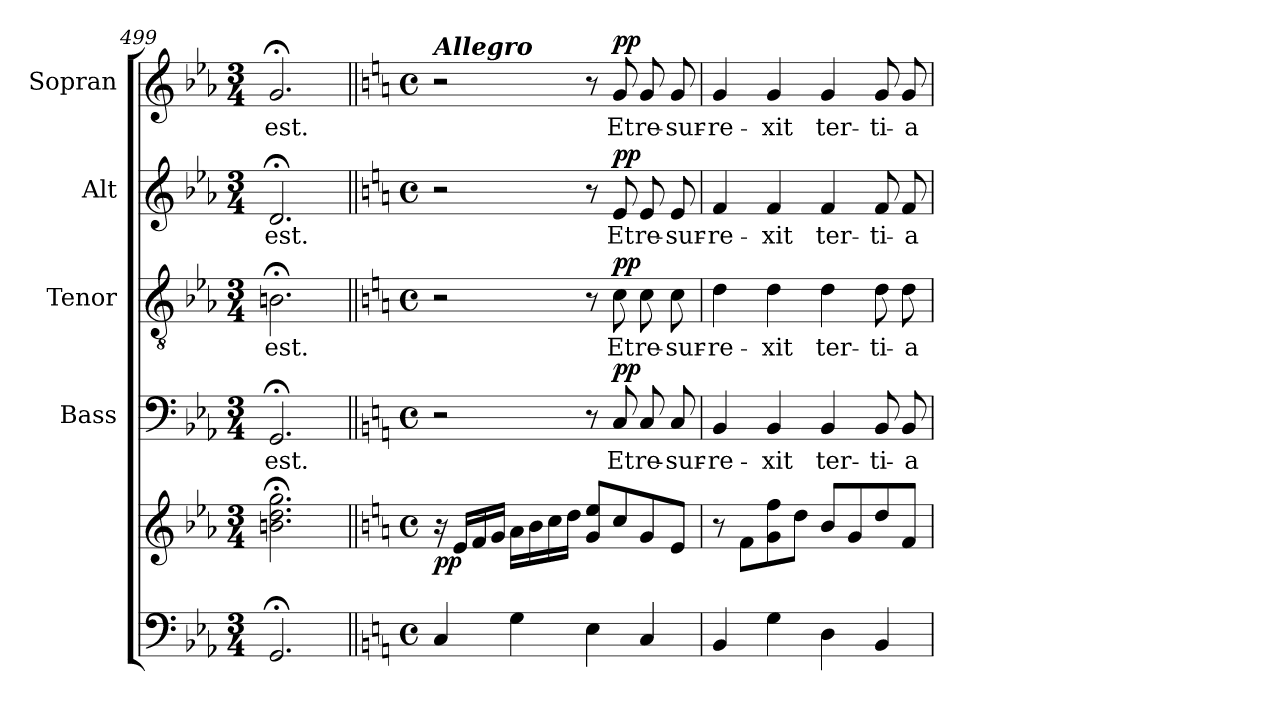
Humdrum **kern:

**kern	**kern	**dynam	**kern	**text	**dynam	**kern	**text	**dynam	**kern	**text	**dynam	**kern	**text	**dynam
*part5	*part5	*part5	*part4	*part4	*part4	*part3	*part3	*part3	*part2	*part2	*part2	*part1	*part1	*part1
*staff6	*staff5	*staff5/6	*staff4	*staff4	*staff4	*staff3	*staff3	*staff3	*staff2	*staff2	*staff2	*staff1	*staff1	*staff1
*	*	*	*I"Bass	*	*	*I"Tenor	*	*	*I"Alt	*	*	*I"Sopran	*	*
*	*	*	*I'B.	*	*	*I'T.	*	*	*I'A.	*	*	*I'S.	*	*
*clefF4	*clefG2	*	*clefF4	*	*	*clefGv2	*	*	*clefG2	*	*	*clefG2	*	*
*k[b-e-a-]	*k[b-e-a-]	*	*k[b-e-a-]	*	*	*k[b-e-a-]	*	*	*k[b-e-a-]	*	*	*k[b-e-a-]	*	*
*E-:	*E-:	*	*E-:	*	*	*E-:	*	*	*E-:	*	*	*E-:	*	*
*M3/4	*M3/4	*	*M3/4	*	*	*M3/4	*	*	*M3/4	*	*	*M3/4	*	*
=499	=499	=499	=499	=499	=499	=499	=499	=499	=499	=499	=499	=499	=499	=499
!	!	!	!	!LO:LY:b	!	!	!LO:LY:b	!	!	!LO:LY:b	!	!	!LO:LY:b	!
2.GG;</	2.bn\;< 2.dd\;< 2.gg\;<	.	2.GG;</	est.	.	2.Bn;<\	est.	.	2.d;</	est.	.	2.g;</	est.	.
!!LO:PB:g=z
=500||	=500||	=500||	=500||	=500||	=500||	=500||	=500||	=500||	=500||	=500||	=500||	=500||	=500||	=500||
*k[]	*k[]	*	*k[]	*	*	*k[]	*	*	*k[]	*	*	*k[]	*	*
*C:	*C:	*	*C:	*	*	*C:	*	*	*C:	*	*	*C:	*	*
*M4/4	*M4/4	*	*M4/4	*	*	*M4/4	*	*	*M4/4	*	*	*M4/4	*	*
*met(c)	*met(c)	*	*met(c)	*	*	*met(c)	*	*	*met(c)	*	*	*met(c)	*	*
!	!	!	!	!	!	!	!	!	!	!	!	!LO:TX:a:Bi:t=Allegro	!	!
!	!	!LO:DY:b	!	!	!	!	!	!	!	!	!	!	!	!
4C/	16r	pp	2r	.	.	2r	.	.	2r	.	.	2r	.	.
.	16e/LL	.	.	.	.	.	.	.	.	.	.	.	.	.
.	16f/	.	.	.	.	.	.	.	.	.	.	.	.	.
.	16g/JJ	.	.	.	.	.	.	.	.	.	.	.	.	.
4G\	16a\LL	.	.	.	.	.	.	.	.	.	.	.	.	.
.	16b\	.	.	.	.	.	.	.	.	.	.	.	.	.
.	16cc\	.	.	.	.	.	.	.	.	.	.	.	.	.
.	16dd\JJ	.	.	.	.	.	.	.	.	.	.	.	.	.
4E\	8g/ 8ee/L	.	8r	.	.	8r	.	.	8r	.	.	8r	.	.
!	!	!	!	!LO:LY:b	!LO:DY:a	!	!LO:LY:b	!LO:DY:a	!	!LO:LY:b	!LO:DY:a	!	!LO:LY:b	!LO:DY:a
.	8cc/	.	8C/	Et	pp	8c\	Et	pp	8e/	Et	pp	8g/	Et	pp
!	!	!	!	!LO:LY:b	!	!	!LO:LY:b	!	!	!LO:LY:b	!	!	!LO:LY:b	!
4C/	8g/	.	8C/	re-	.	8c\	re-	.	8e/	re-	.	8g/	re-	.
!	!	!	!	!LO:LY:b	!	!	!LO:LY:b	!	!	!LO:LY:b	!	!	!LO:LY:b	!
.	8e/J	.	8C/	-sur-	.	8c\	-sur-	.	8e/	-sur-	.	8g/	-sur-	.
=501	=501	=501	=501	=501	=501	=501	=501	=501	=501	=501	=501	=501	=501	=501
!	!	!	!	!LO:LY:b	!	!	!LO:LY:b	!	!	!LO:LY:b	!	!	!LO:LY:b	!
4BB/	8r	.	4BB/	-re-	.	4d\	-re-	.	4f/	-re-	.	4g/	-re-	.
.	8f\L	.	.	.	.	.	.	.	.	.	.	.	.	.
!	!	!	!	!LO:LY:b	!	!	!LO:LY:b	!	!	!LO:LY:b	!	!	!LO:LY:b	!
4G\	8g\ 8ff\	.	4BB/	-xit	.	4d\	-xit	.	4f/	-xit	.	4g/	-xit	.
.	8dd\J	.	.	.	.	.	.	.	.	.	.	.	.	.
!	!	!	!	!LO:LY:b	!	!	!LO:LY:b	!	!	!LO:LY:b	!	!	!LO:LY:b	!
4D\	8b/L	.	4BB/	ter-	.	4d\	ter-	.	4f/	ter-	.	4g/	ter-	.
.	8g/	.	.	.	.	.	.	.	.	.	.	.	.	.
!	!	!	!	!LO:LY:b	!	!	!LO:LY:b	!	!	!LO:LY:b	!	!	!LO:LY:b	!
4BB/	8dd/	.	8BB/	-ti-	.	8d\	-ti-	.	8f/	-ti-	.	8g/	-ti-	.
!	!	!	!	!LO:LY:b	!	!	!LO:LY:b	!	!	!LO:LY:b	!	!	!LO:LY:b	!
.	8f/J	.	8BB/	-a	.	8d\	-a	.	8f/	-a	.	8g/	-a	.
=	=	=	=	=	=	=	=	=	=	=	=	=	=	=
*-	*-	*-	*-	*-	*-	*-	*-	*-	*-	*-	*-	*-	*-	*-
